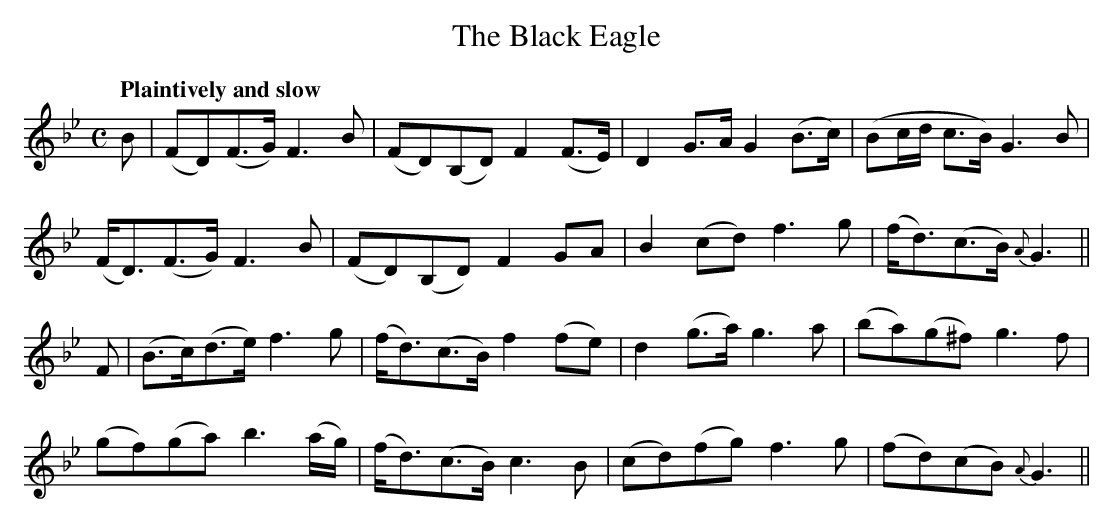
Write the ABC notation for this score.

X:1
T:Black Eagle, The
M:C
L:1/8
Q:"Plaintively and slow"
K:Bb
B|(FD)(F>G) F3B|(FD)(B,D) F2 (F>E)|D2 G>A G2 (B>c)|(Bc/d/ c>B) G3B|
(F<D)(F>G) F3B|(FD)(B,D) F2 GA|B2(cd)f3g|(f<d)(c>B) {A}G3||
F|(B>c)(d>e) f3g|(f<d)(c>B) f2 (fe)|d2 (g>a) g3a|(ba)(g^f) g3f|
(gf)(ga)b3 (a/g/)|(f<d)(c>B) c3B|(cd)(fg) f3g|(fd)(cB) {A}G3||
